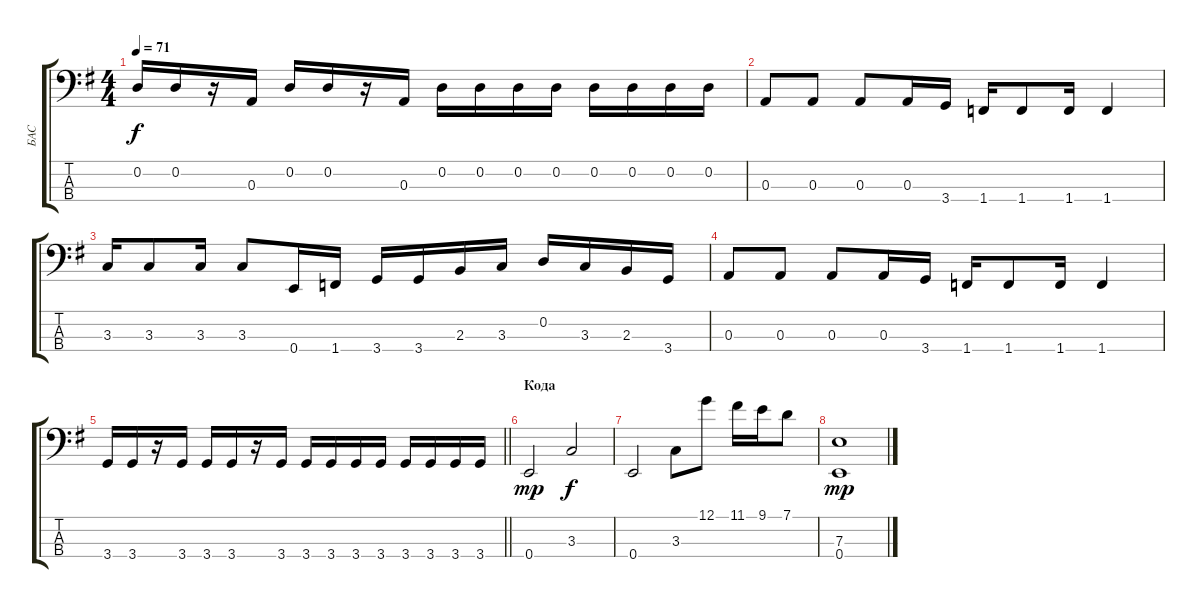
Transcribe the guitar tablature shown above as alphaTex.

\track ("БАС" "БАС") {instrument electricbassfinger}
\staff {score tabs}
\tuning (G2 D2 A1 E1) {hide}
\ts (4 4)
\tempo 71
\clef f4
\ks eminor
0.2.16{dy f} 0.2.16 r.16 0.3.16 0.2.16 0.2.16 r.16 0.3.16 0.2.16 0.2.16 0.2.16 0.2.16 0.2.16 0.2.16 0.2.16 0.2.16 |
0.3.8 0.3.8 0.3.8 0.3.16 3.4.16 1.4.16 1.4.8 1.4.16 1.4.4 |
3.3.16 3.3.8 3.3.16 3.3.8 0.4.16 1.4.16 3.4.16 3.4.16 2.3.16 3.3.16 0.2.16 3.3.16 2.3.16 3.4.16 |
0.3.8 0.3.8 0.3.8 0.3.16 3.4.16 1.4.16 1.4.8 1.4.16 1.4.4 |
\barLineRight lightlight
3.4.16 3.4.16 r.16 3.4.16 3.4.16 3.4.16 r.16 3.4.16 3.4.16 3.4.16 3.4.16 3.4.16 3.4.16 3.4.16 3.4.16 3.4.16 |
\section ("" "Кода")
0.4.2{dy mp} 3.3.2{dy f} |
0.4.2 3.3.8 12.1.8 11.1.16 9.1.16 7.1.8 |
(7.3 0.4).1{dy mp}
